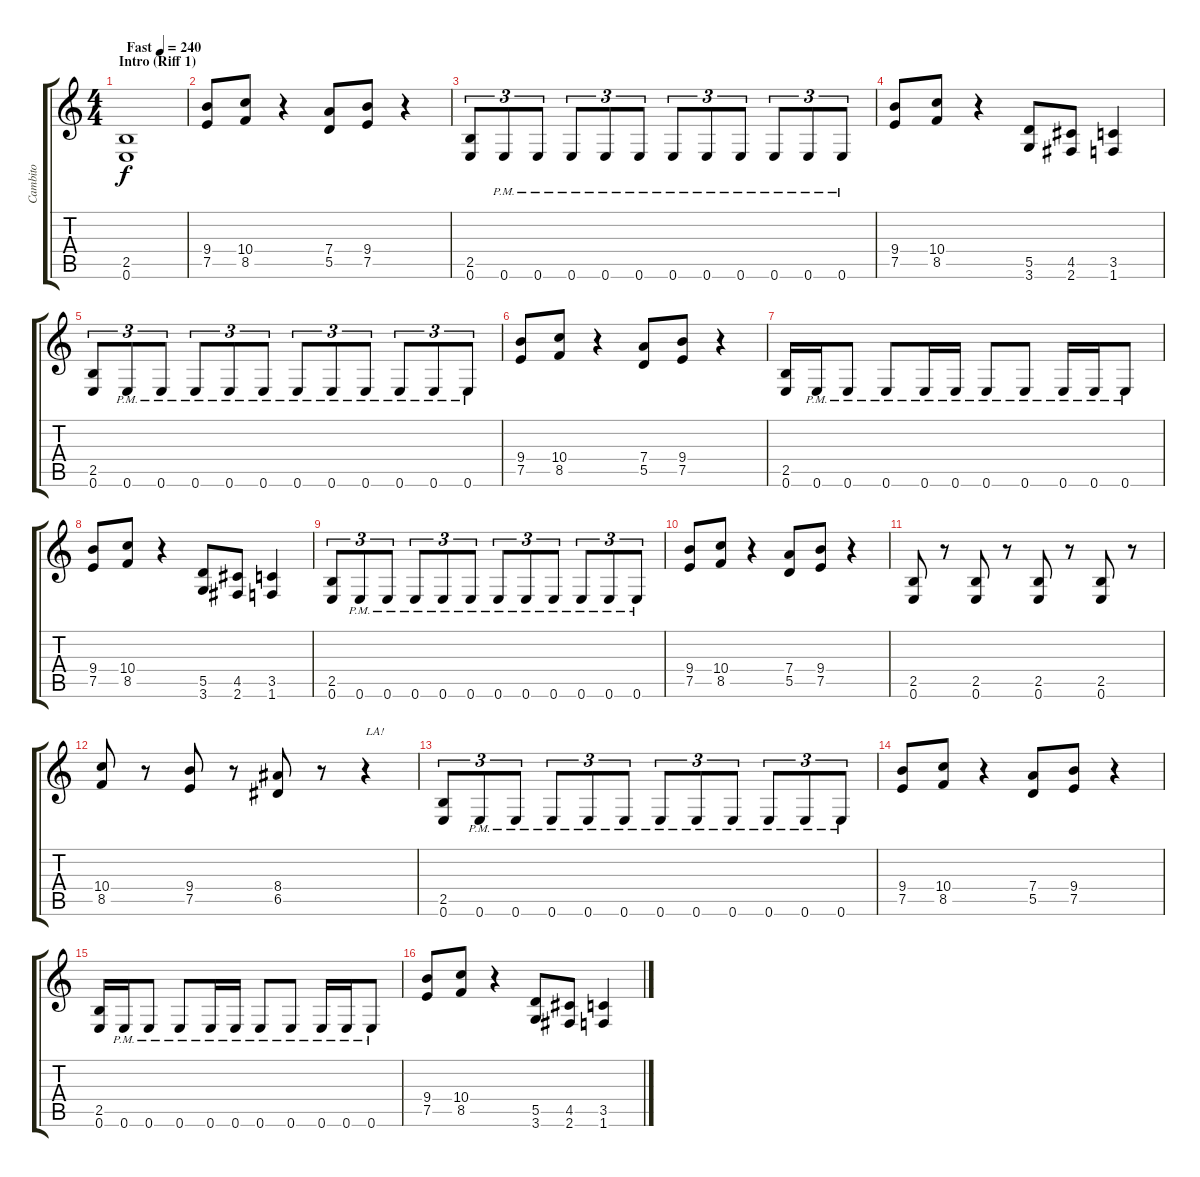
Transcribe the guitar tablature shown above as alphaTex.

\track ("Cambito" "Cambito") {instrument distortionguitar}
\staff {score tabs}
\tuning (E4 B3 G3 D3 A2 E2) {hide}
\ts (4 4)
\section ("" "Intro (Riff 1)")
\tempo (240 "Fast")
\clef g2
\ks c
(2.5 0.6).1{dy f instrument distortionguitar} |
(9.4 7.5).8 (10.4 8.5).8 r.4 (7.4 5.5).8 (9.4 7.5).8 r.4 |
(2.5 0.6).8{tu (3 2)} 0.6{pm}.8{tu (3 2)} 0.6{pm}.8{tu (3 2)} 0.6{pm}.8{tu (3 2)} 0.6{pm}.8{tu (3 2)} 0.6{pm}.8{tu (3 2)} 0.6{pm}.8{tu (3 2)} 0.6{pm}.8{tu (3 2)} 0.6{pm}.8{tu (3 2)} 0.6{pm}.8{tu (3 2)} 0.6{pm}.8{tu (3 2)} 0.6{pm}.8{tu (3 2)} |
(9.4 7.5).8 (10.4 8.5).8 r.4 (5.5 3.6).8 (4.5 2.6).8 (3.5 1.6).4 |
(2.5 0.6).8{tu (3 2)} 0.6{pm}.8{tu (3 2)} 0.6{pm}.8{tu (3 2)} 0.6{pm}.8{tu (3 2)} 0.6{pm}.8{tu (3 2)} 0.6{pm}.8{tu (3 2)} 0.6{pm}.8{tu (3 2)} 0.6{pm}.8{tu (3 2)} 0.6{pm}.8{tu (3 2)} 0.6{pm}.8{tu (3 2)} 0.6{pm}.8{tu (3 2)} 0.6{pm}.8{tu (3 2)} |
(9.4 7.5).8 (10.4 8.5).8 r.4 (7.4 5.5).8 (9.4 7.5).8 r.4 |
(2.5 0.6).16 0.6{pm}.16 0.6{pm}.8 0.6{pm}.8 0.6{pm}.16 0.6{pm}.16 0.6{pm}.8 0.6{pm}.8 0.6{pm}.16 0.6{pm}.16 0.6{pm}.8 |
(9.4 7.5).8 (10.4 8.5).8 r.4 (5.5 3.6).8 (4.5 2.6).8 (3.5 1.6).4 |
(2.5 0.6).8{tu (3 2)} 0.6{pm}.8{tu (3 2)} 0.6{pm}.8{tu (3 2)} 0.6{pm}.8{tu (3 2)} 0.6{pm}.8{tu (3 2)} 0.6{pm}.8{tu (3 2)} 0.6{pm}.8{tu (3 2)} 0.6{pm}.8{tu (3 2)} 0.6{pm}.8{tu (3 2)} 0.6{pm}.8{tu (3 2)} 0.6{pm}.8{tu (3 2)} 0.6{pm}.8{tu (3 2)} |
(9.4 7.5).8 (10.4 8.5).8 r.4 (7.4 5.5).8 (9.4 7.5).8 r.4 |
(2.5 0.6).8 r.8 (2.5 0.6).8 r.8 (2.5 0.6).8 r.8 (2.5 0.6).8 r.8 |
(10.4 8.5).8 r.8 (9.4 7.5).8 r.8 (8.4 6.5).8 r.8 r.4{txt "LA!"} |
(2.5 0.6).8{tu (3 2)} 0.6{pm}.8{tu (3 2)} 0.6{pm}.8{tu (3 2)} 0.6{pm}.8{tu (3 2)} 0.6{pm}.8{tu (3 2)} 0.6{pm}.8{tu (3 2)} 0.6{pm}.8{tu (3 2)} 0.6{pm}.8{tu (3 2)} 0.6{pm}.8{tu (3 2)} 0.6{pm}.8{tu (3 2)} 0.6{pm}.8{tu (3 2)} 0.6{pm}.8{tu (3 2)} |
(9.4 7.5).8 (10.4 8.5).8 r.4 (7.4 5.5).8 (9.4 7.5).8 r.4 |
(2.5 0.6).16 0.6{pm}.16 0.6{pm}.8 0.6{pm}.8 0.6{pm}.16 0.6{pm}.16 0.6{pm}.8 0.6{pm}.8 0.6{pm}.16 0.6{pm}.16 0.6{pm}.8 |
(9.4 7.5).8 (10.4 8.5).8 r.4 (5.5 3.6).8 (4.5 2.6).8 (3.5 1.6).4
